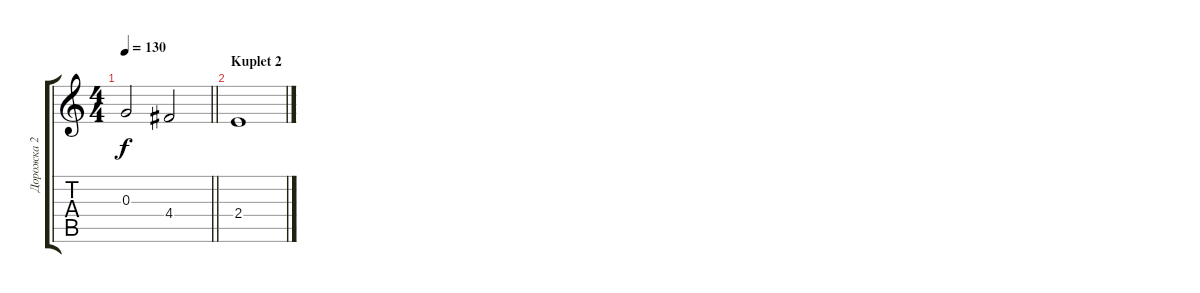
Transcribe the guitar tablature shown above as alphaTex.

\track ("Дорожка 2" "Дорожка 2") {instrument acousticguitarsteel}
\staff {score tabs}
\tuning (E4 B3 G3 D3 A2 E2) {hide}
\ts (4 4)
\tempo 130
\clef g2
\barLineRight lightlight
\ks c
0.3.2{dy f} 4.4.2 |
\section ("" "Kuplet 2")
2.4.1
